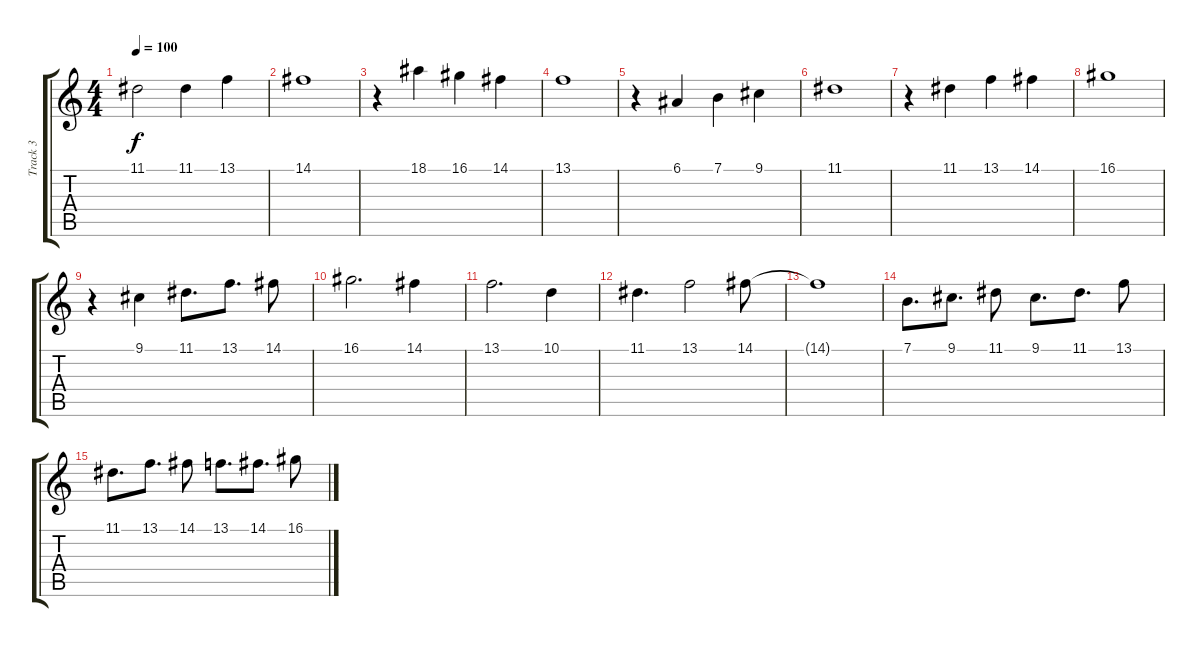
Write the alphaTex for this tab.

\track ("Track 3" "Track 3") {instrument vibraphone}
\staff {score tabs}
\tuning (E4 B3 G3 D3 A2 E2) {hide}
\ts (4 4)
\tempo 100
\clef g2
\ks c
11.1.2{dy f} 11.1.4 13.1.4 |
14.1.1 |
r.4 18.1.4 16.1.4 14.1.4 |
13.1.1 |
r.4 6.1.4 7.1.4 9.1.4 |
11.1.1 |
r.4 11.1.4 13.1.4 14.1.4 |
16.1.1 |
r.4 9.1.4 11.1.8{d} 13.1.8{d} 14.1.8 |
16.1.2{d} 14.1.4 |
13.1.2{d} 10.1.4 |
11.1.4{d} 13.1.2 14.1.8 |
14.1{t}.1 |
7.1.8{d} 9.1.8{d} 11.1.8 9.1.8{d} 11.1.8{d} 13.1.8 |
11.1.8{d} 13.1.8{d} 14.1.8 13.1.8{d} 14.1.8{d} 16.1.8
